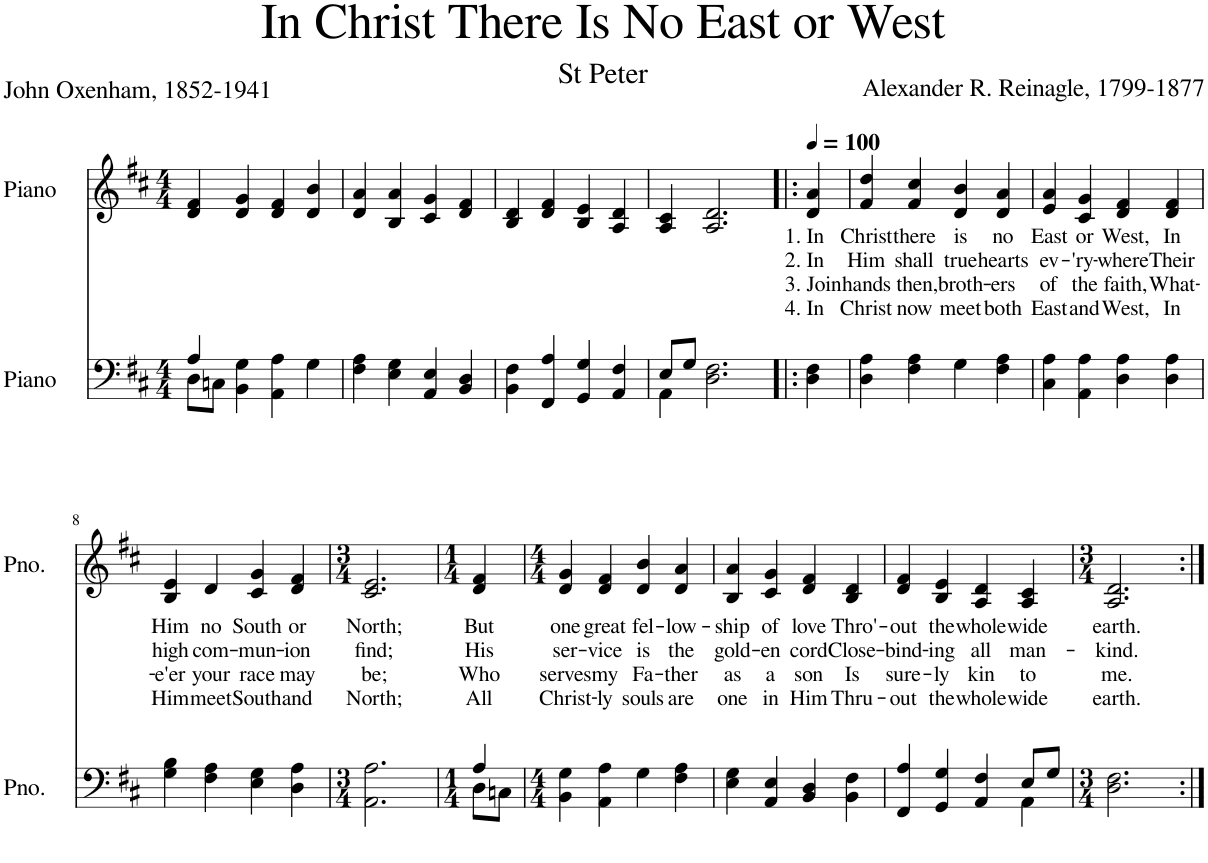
**kern	**kern	**text	**text	**text	**text
*part2	*part1	*part1	*part1	*part1	*part1
*staff2	*staff1	*staff1	*staff1	*staff1	*staff1
*I"Piano	*I"Piano	*	*	*	*
*I'Pno.	*I'Pno.	*	*	*	*
*clefF4	*clefG2	*	*	*	*
*k[f#c#]	*k[f#c#]	*	*	*	*
*M4/4	*M4/4	*	*	*	*
=1	=1	=1	=1	=1	=1
*^	*	*	*	*	*
4A/	8D\L	4d/ 4f#/	.	.	.	.
.	8Cn\J	.	.	.	.	.
4BB\ 4G\	2.ryy	4d/ 4g/	.	.	.	.
4AA\ 4A\	.	4d/ 4f#/	.	.	.	.
4G\	.	4d/ 4b/	.	.	.	.
*v	*v	*	*	*	*	*
=2	=2	=2	=2	=2	=2
4F#\ 4A\	4d/ 4a/	.	.	.	.
4E\ 4G\	4B/ 4a/	.	.	.	.
4AA/ 4E/	4c#/ 4g/	.	.	.	.
4BB/ 4D/	4d/ 4f#/	.	.	.	.
=3	=3	=3	=3	=3	=3
4BB\ 4F#\	4B/ 4d/	.	.	.	.
4FF#/ 4A/	4d/ 4f#/	.	.	.	.
4GG/ 4G/	4B/ 4e/	.	.	.	.
4AA/ 4F#/	4A/ 4d/	.	.	.	.
=4	=4	=4	=4	=4	=4
*^	*	*	*	*	*
8E/L	4AA\	4A/ 4c#/	.	.	.	.
8G/J	.	.	.	.	.	.
2.D\ 2.F#\	2.ryy	2.A/ 2.d/	.	.	.	.
*v	*v	*	*	*	*	*
=5!|:	=5!|:	=5!|:	=5!|:	=5!|:	=5!|:
*	*MM100	*	*	*	*
*^	*	*	*	*	*
!	!	!	!LO:LY:b	!LO:LY:b	!LO:LY:b	!LO:LY:b
*v	*v	*	*	*	*	*
4D\ 4F#\	4d/ 4a/	1. In	2. In	3. Join	4. In
=6	=6	=6	=6	=6	=6
!	!	!LO:LY:b	!LO:LY:b	!LO:LY:b	!LO:LY:b
4D\ 4A\	4f#/ 4dd/	Christ	Him	hands	Christ
!	!	!LO:LY:b	!LO:LY:b	!LO:LY:b	!LO:LY:b
4F#\ 4A\	4f#/ 4cc#/	there	shall	then,	now
!	!	!LO:LY:b	!LO:LY:b	!LO:LY:b	!LO:LY:b
4G\	4d/ 4b/	is	true	broth-	meet
!	!	!LO:LY:b	!LO:LY:b	!LO:LY:b	!LO:LY:b
4F#\ 4A\	4d/ 4a/	no	hearts	-ers	both
=7	=7	=7	=7	=7	=7
!	!	!LO:LY:b	!LO:LY:b	!LO:LY:b	!LO:LY:b
4C#\ 4A\	4e/ 4a/	East	ev-	of	East
!	!	!LO:LY:b	!LO:LY:b	!LO:LY:b	!LO:LY:b
4AA\ 4A\	4c#/ 4g/	or	-'ry-	the	and
!	!	!LO:LY:b	!LO:LY:b	!LO:LY:b	!LO:LY:b
4D\ 4A\	4d/ 4f#/	West,	-where	faith,	West,
!	!	!LO:LY:b	!LO:LY:b	!LO:LY:b	!LO:LY:b
4D\ 4A\	4d/ 4f#/	In	Their	What-	In
!!LO:LB:g=z
=8	=8	=8	=8	=8	=8
!	!	!LO:LY:b	!LO:LY:b	!LO:LY:b	!LO:LY:b
4G\ 4B\	4B/ 4e/	Him	high	-e'er	Him
!	!	!LO:LY:b	!LO:LY:b	!LO:LY:b	!LO:LY:b
4F#\ 4A\	4d/	no	com-	your	meet
!	!	!LO:LY:b	!LO:LY:b	!LO:LY:b	!LO:LY:b
4E\ 4G\	4c#/ 4g/	South	-mun-	race	South
!	!	!LO:LY:b	!LO:LY:b	!LO:LY:b	!LO:LY:b
4D\ 4A\	4d/ 4f#/	or	-ion	may	and
=9	=9	=9	=9	=9	=9
*M3/4	*M3/4	*	*	*	*
!	!	!LO:LY:b	!LO:LY:b	!LO:LY:b	!LO:LY:b
2.AA\ 2.A\	2.c#/ 2.e/	North;	find;	be;	North;
=10	=10	=10	=10	=10	=10
*M1/4	*M1/4	*	*	*	*
*^	*	*	*	*	*
!	!	!	!LO:LY:b	!LO:LY:b	!LO:LY:b	!LO:LY:b
4A/	8D\L	4d/ 4f#/	But	His	Who	All
.	8Cn\J	.	.	.	.	.
*v	*v	*	*	*	*	*
=11	=11	=11	=11	=11	=11
*M4/4	*M4/4	*	*	*	*
*^	*	*	*	*	*
!	!	!	!LO:LY:b	!LO:LY:b	!LO:LY:b	!LO:LY:b
*v	*v	*	*	*	*	*
4BB\ 4G\	4d/ 4g/	one	ser-	serves	Christ-
!	!	!LO:LY:b	!LO:LY:b	!LO:LY:b	!LO:LY:b
4AA\ 4A\	4d/ 4f#/	great	-vice	my	-ly
!	!	!LO:LY:b	!LO:LY:b	!LO:LY:b	!LO:LY:b
4G\	4d/ 4b/	fel-	is	Fa-	souls
!	!	!LO:LY:b	!LO:LY:b	!LO:LY:b	!LO:LY:b
4F#\ 4A\	4d/ 4a/	-low-	the	-ther	are
=12	=12	=12	=12	=12	=12
!	!	!LO:LY:b	!LO:LY:b	!LO:LY:b	!LO:LY:b
4E\ 4G\	4B/ 4a/	-ship	gold-	as	one
!	!	!LO:LY:b	!LO:LY:b	!LO:LY:b	!LO:LY:b
4AA/ 4E/	4c#/ 4g/	of	-en	a	in
!	!	!LO:LY:b	!LO:LY:b	!LO:LY:b	!LO:LY:b
4BB/ 4D/	4d/ 4f#/	love	cord	son	Him
!	!	!LO:LY:b	!LO:LY:b	!LO:LY:b	!LO:LY:b
4BB\ 4F#\	4B/ 4d/	Thro'-	Close-	Is	Thru-
=13	=13	=13	=13	=13	=13
*^	*	*	*	*	*
!	!	!	!LO:LY:b	!LO:LY:b	!LO:LY:b	!LO:LY:b
4FF#/ 4A/	2.ryy	4d/ 4f#/	-out	-bind-	sure-	-out
!	!	!	!LO:LY:b	!LO:LY:b	!LO:LY:b	!LO:LY:b
4GG/ 4G/	.	4B/ 4e/	the	-ing	-ly	the
!	!	!	!LO:LY:b	!LO:LY:b	!LO:LY:b	!LO:LY:b
4AA/ 4F#/	.	4A/ 4d/	whole	all	kin	whole
!	!	!	!LO:LY:b	!LO:LY:b	!LO:LY:b	!LO:LY:b
8E/L	4AA\	4A/ 4c#/	wide	man-	to	wide
8G/J	.	.	.	.	.	.
*v	*v	*	*	*	*	*
=14	=14	=14	=14	=14	=14
*M3/4	*M3/4	*	*	*	*
!	!	!LO:LY:b	!LO:LY:b	!LO:LY:b	!LO:LY:b
2.D\ 2.F#\	2.A/ 2.d/	earth.	-kind.	me.	earth.
=:|!	=:|!	=:|!	=:|!	=:|!	=:|!
*-	*-	*-	*-	*-	*-
